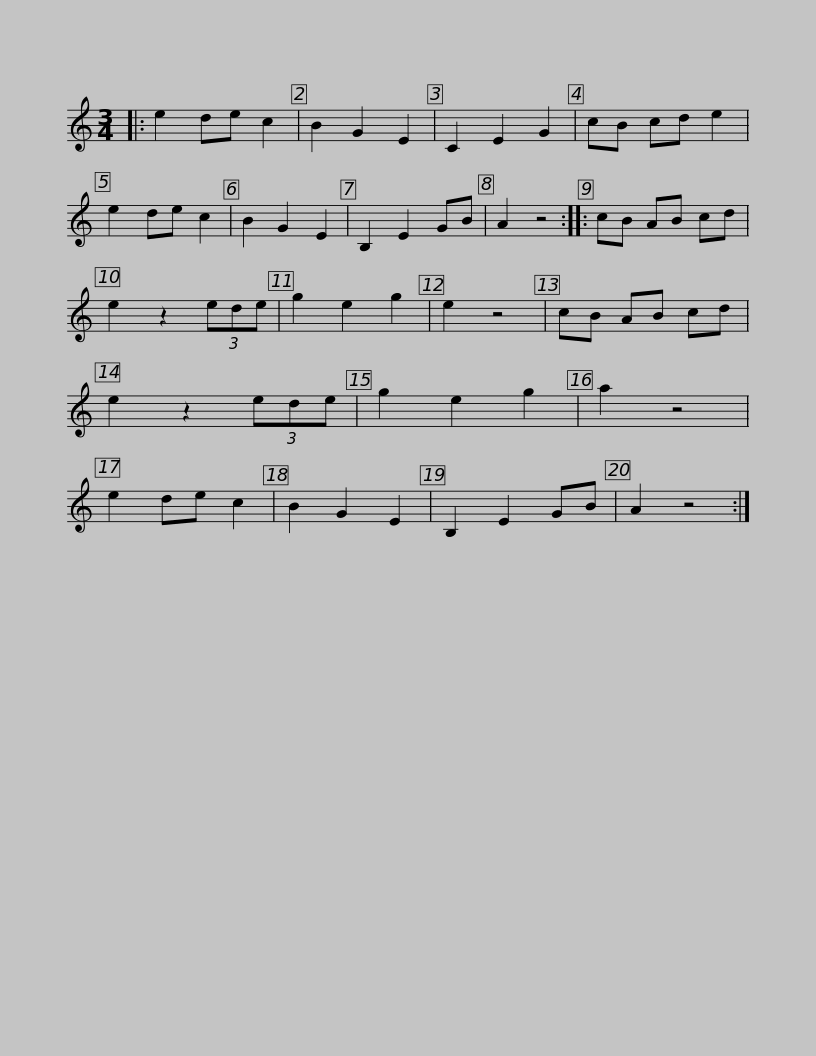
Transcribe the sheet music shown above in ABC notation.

X:1
L:1/8
M:3/4
I:linebreak $
K:C
V:1 treble
V:1
|: e2 de c2 | B2 G2 E2 | C2 E2 G2 | cB cd e2 | e2 de c2 | %5
 B2 G2 E2 | B,2 E2 GB | A2 z4 :: cB AB cd | e2 z2 (3ede |$ %10
 g2 e2 g2 | e2 z4 | cB AB cd | e2 z2 (3ede | g2 e2 g2 | %15
 a2 z4 | e2 de c2 | B2 G2 E2 | B,2 E2 GB | A2 z4 :| %20
